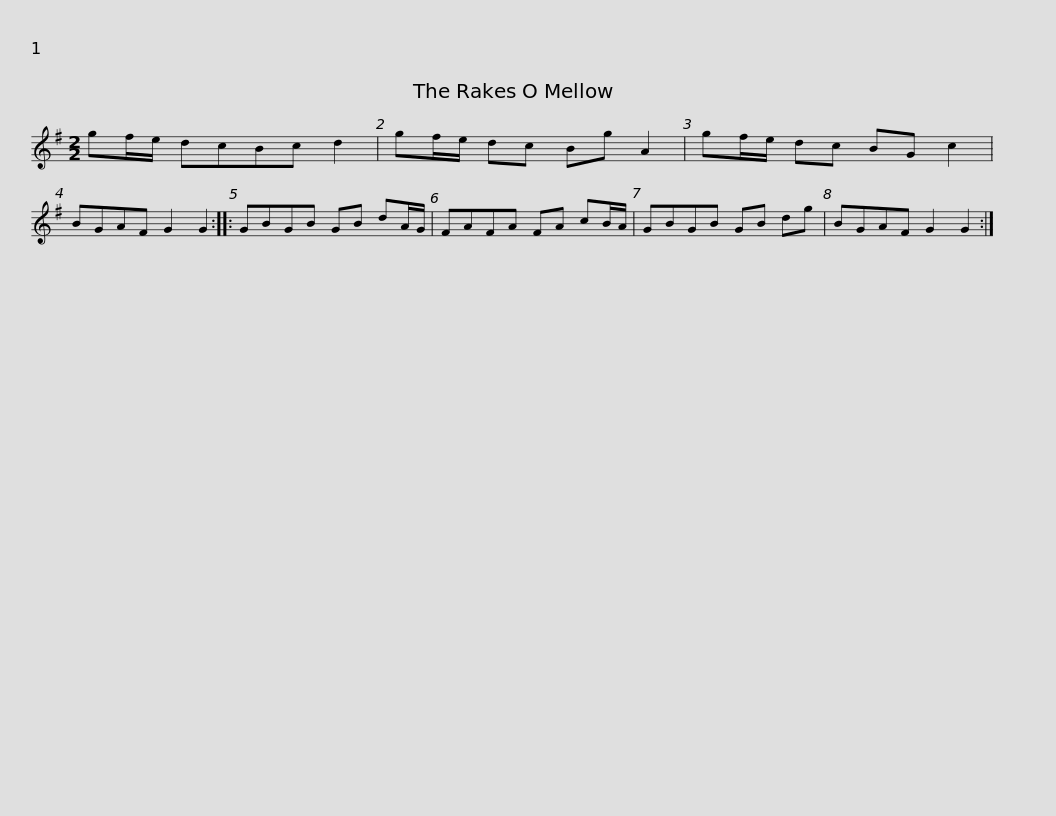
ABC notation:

X:1
L:1/8
M:2/2
I:linebreak $
K:G
V:1 treble
V:1
 gf/e/ dcBc d2 | gf/e/ dc Bg A2 | gf/e/ dc BG c2 | BGAF G2 G2 :: GBGB GB dA/G/ |$ %5
 FAFA FA cB/A/ | GBGB GB dg | BGAF G2 G2 :| %8
